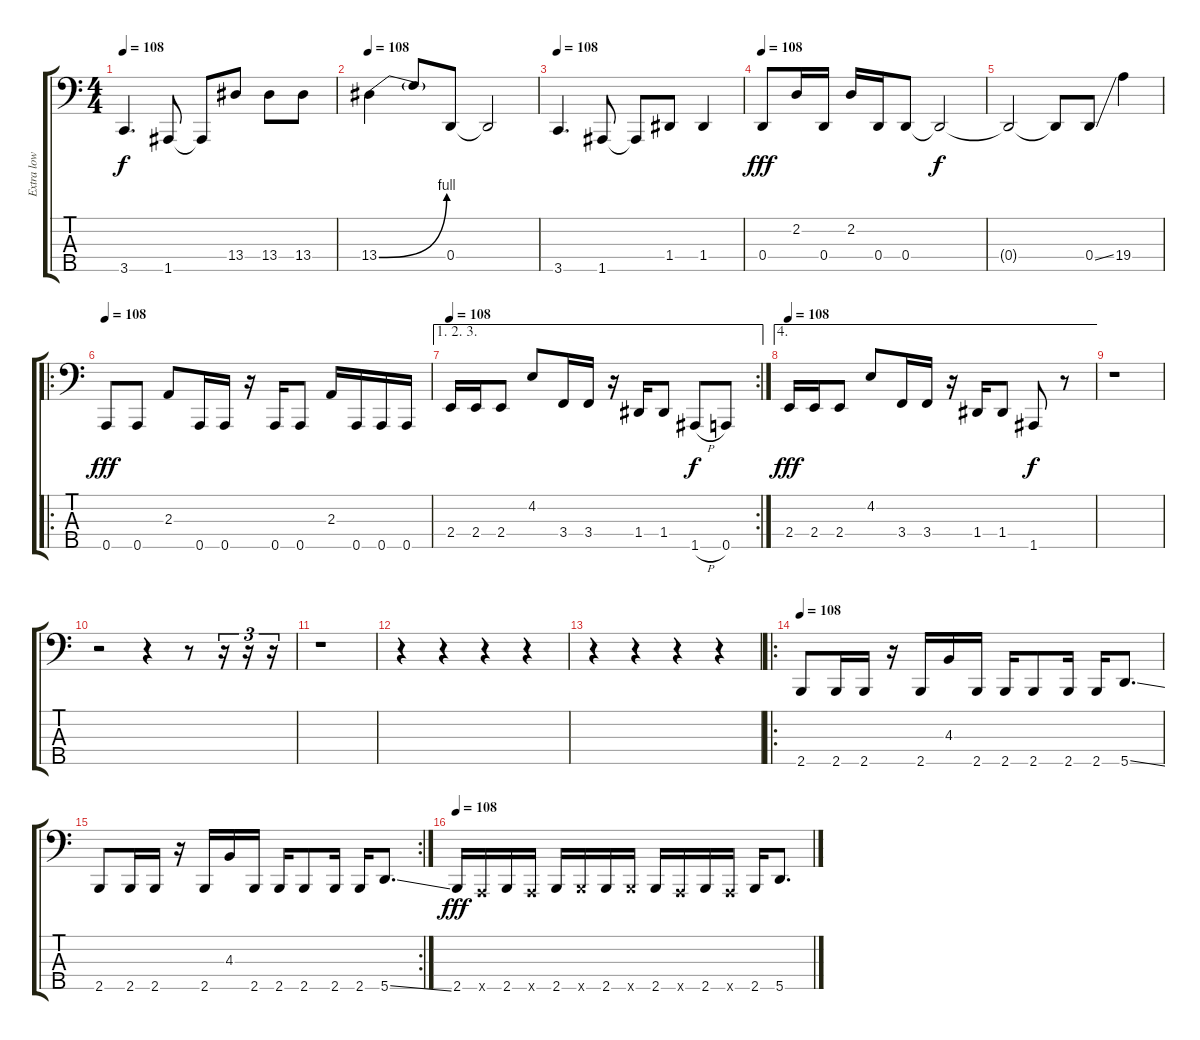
\track ("Extra low sound" "Extra low ") {instrument electricbassfinger}
\staff {score tabs}
\tuning (F2 C2 G1 D1 A0) {hide}
\ts (4 4)
\tempo 108
\clef f4
\ks c
3.5.4{d dy f instrument electricbassfinger} 1.5.8 1.5{t}.8 13.4.8 13.4.8 13.4.8 |
\tempo 108
13.4{be (bend 0 0 60 4)}.4{instrument electricbassfinger} 13.4{t}.8 0.4.8 0.4{t}.2 |
\tempo 108
3.5.4{d instrument electricbassfinger} 1.5.8 1.5{t}.8 1.4.8 1.4.4 |
\tempo 108
0.4.8{dy fff instrument electricbassfinger} 2.2.16 0.4.16 2.2.16 0.4.16 0.4.8 0.4{t}.2{dy f} |
0.4{t}.2 0.4{t}.8 0.4{ss}.8 19.4.4 |
\ro
\tempo 108
0.5.8{dy fff} 0.5.8 2.3.8 0.5.16 0.5.16 r.16 0.5.16 0.5.8 2.3.16 0.5.16 0.5.16 0.5.16 |
\ae (1 2 3)
\rc 2
\tempo 108
2.4.16 2.4.16 2.4.8 4.2.8 3.4.16 3.4.16 r.16 1.4.16 1.4.8 1.5{h}.8{dy f} 0.5.8 |
\ae 4
\tempo 108
2.4.16{dy fff} 2.4.16 2.4.8 4.2.8 3.4.16 3.4.16 r.16 1.4.16 1.4.8 1.5.8{dy f} r.8 |
r.1 |
r.2 r.4 r.8 r.16{tu (3 2)} r.16{tu (3 2)} r.16{tu (3 2)} |
r.1 |
r.4 r.4 r.4 r.4 |
r.4 r.4 r.4 r.4 |
\ro
\tempo 108
2.5.8 2.5.16 2.5.16 r.16 2.5.16 4.3.16 2.5.16 2.5.16 2.5.8 2.5.16 2.5.16 5.5{ss}.8{d} |
\rc 2
2.5.8 2.5.16 2.5.16 r.16 2.5.16 4.3.16 2.5.16 2.5.16 2.5.8 2.5.16 2.5.16 5.5{ss}.8{d} |
\tempo 108
2.5.16{dy fff} 0.5{x}.16 2.5.16 0.5{x}.16 2.5.16 2.5{x}.16 2.5.16 2.5{x}.16 2.5.16 0.5{x}.16 2.5.16 0.5{x}.16 2.5.16 5.5.8{d}
